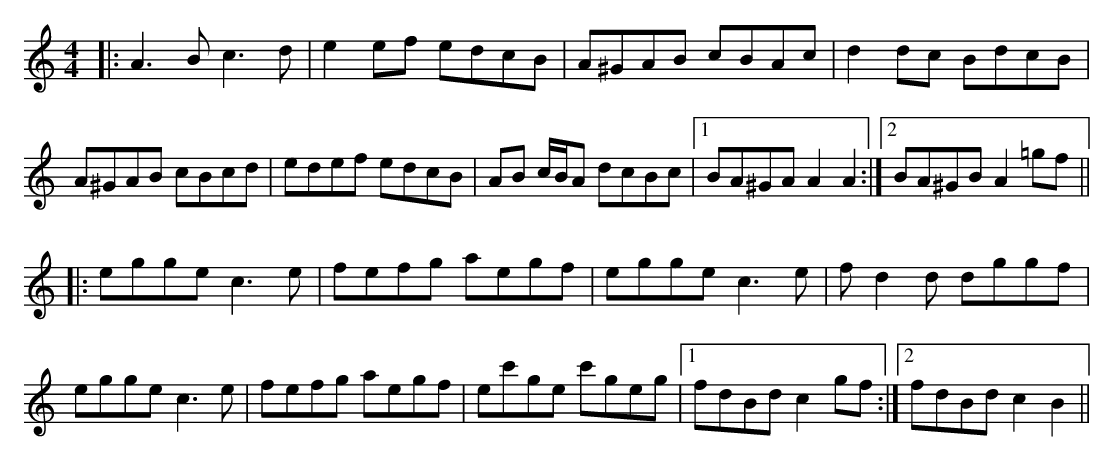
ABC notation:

X:1
M:4/4
K:Amin
|:A3B c3d|e2ef edcB|A^GAB cBAc|d2dc BdcB|
A^GAB cBcd|edef edcB|AB c/B/A dcBc|1 BA^GA A2A2:|2 BA^GB A2=gf||
|:egge c3e|fefg aegf|egge c3e|fd2d dggf|
egge c3e|fefg aegf|ec'ge c'geg|1 fdBd c2gf:|2 fdBd c2 B2||
